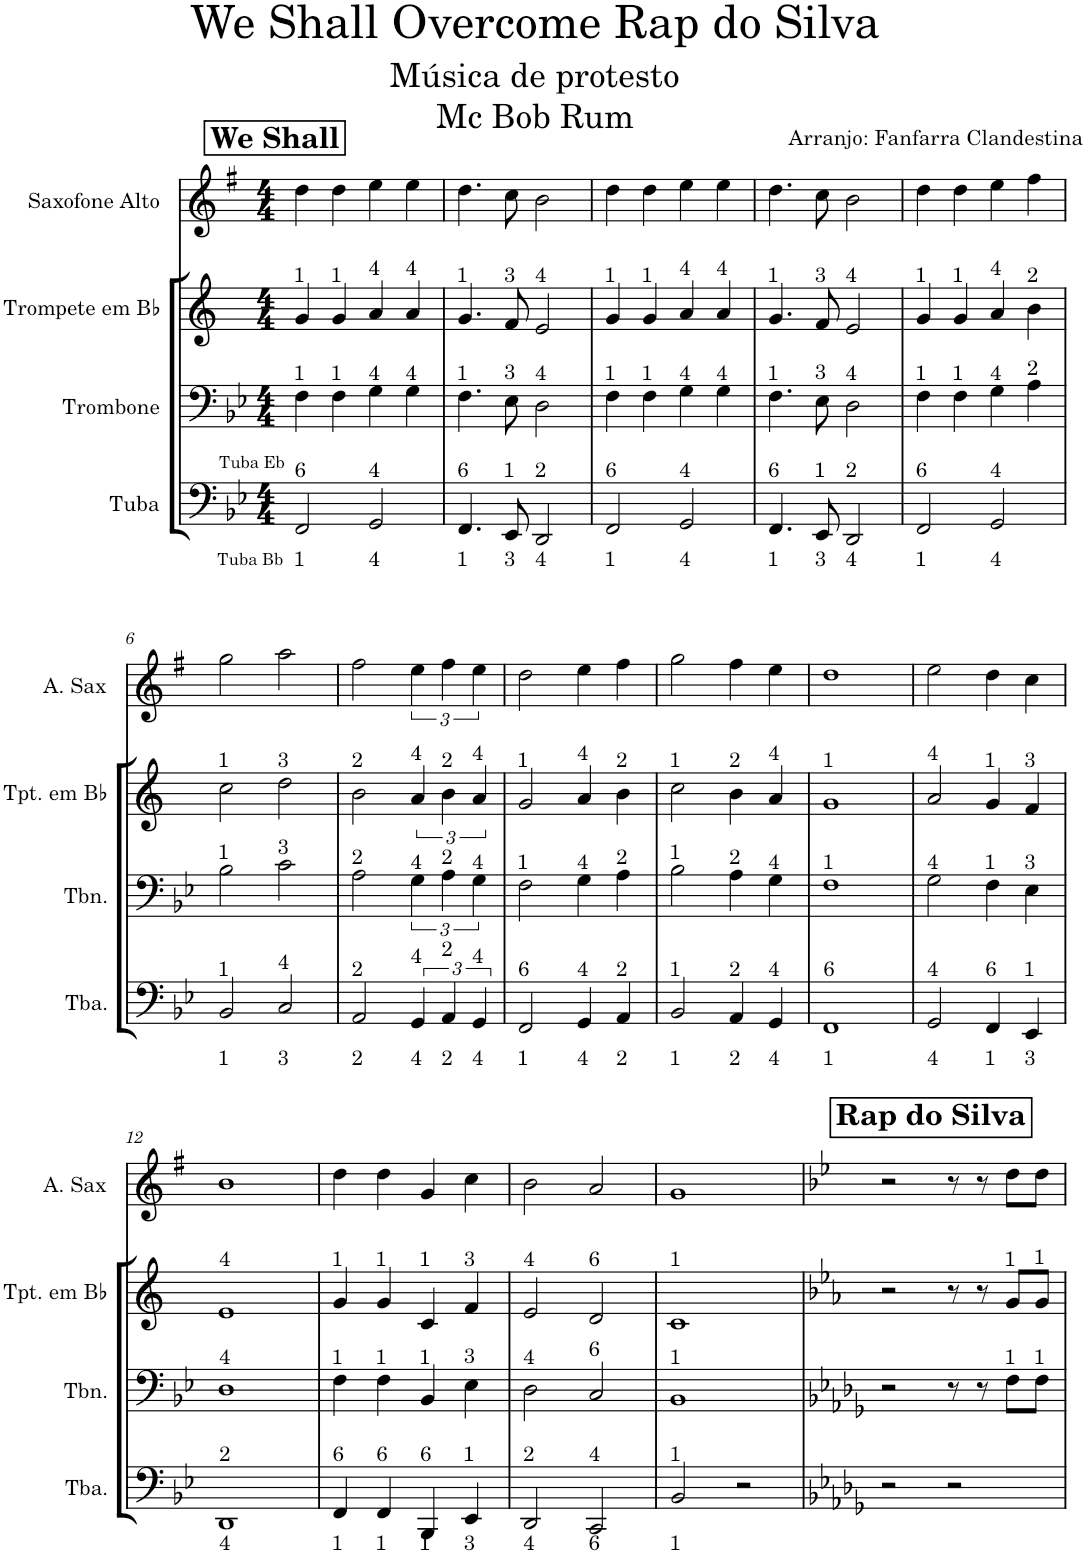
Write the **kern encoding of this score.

**kern	**kern	**kern	**kern
*part4	*part3	*part2	*part1
*staff4	*staff3	*staff2	*staff1
*I"Tuba	*I"Trombone	*I"Trompete em Bb	*I"Saxofone Alto
*I'Tba.	*I'Tbn.	*I'Tpt. em Bb	*
*clefF4	*clefF4	*clefG2	*clefG2
*	*	*Trd1c2	*Trd5c9
*k[b-e-]	*k[b-e-]	*k[]	*k[f#]
*M4/4	*M4/4	*M4/4	*M4/4
!!LO:REH:place=s1:a:B:cj:fs=14:t=We Shall
=1	=1	=1	=1
!	!	!LO:TX:a:t=1	!
!	!LO:TX:a:t=1	!	!
!LO:TX:b:t=1	!	!	!
!LO:TX:a:t=6	!	!	!
!LO:TX:b:t=Tuba Bb	!	!	!
!LO:TX:a:t=Tuba Eb	!	!	!
2FF/	4F\	4g/	4dd\
!	!	!LO:TX:a:t=1	!
!	!LO:TX:a:t=1	!	!
.	4F\	4g/	4dd\
!	!	!LO:TX:a:t=4	!
!	!LO:TX:a:t=4	!	!
!LO:TX:b:t=4	!	!	!
!LO:TX:a:t=4	!	!	!
2GG/	4G\	4a/	4ee\
!	!	!LO:TX:a:t=4	!
!	!LO:TX:a:t=4	!	!
.	4G\	4a/	4ee\
=2	=2	=2	=2
!	!	!LO:TX:a:t=1	!
!	!LO:TX:a:t=1	!	!
!LO:TX:b:t=1	!	!	!
!LO:TX:a:t=6	!	!	!
4.FF/	4.F\	4.g/	4.dd\
!	!	!LO:TX:a:t=3	!
!	!LO:TX:a:t=3	!	!
!LO:TX:b:t=3	!	!	!
!LO:TX:a:t=1	!	!	!
8EE-/	8E-\	8f/	8cc\
!	!	!LO:TX:a:t=4	!
!	!LO:TX:a:t=4	!	!
!LO:TX:b:t=4	!	!	!
!LO:TX:a:t=2	!	!	!
2DD/	2D\	2e/	2b\
=3	=3	=3	=3
!	!	!LO:TX:a:t=1	!
!	!LO:TX:a:t=1	!	!
!LO:TX:b:t=1	!	!	!
!LO:TX:a:t=6	!	!	!
2FF/	4F\	4g/	4dd\
!	!	!LO:TX:a:t=1	!
!	!LO:TX:a:t=1	!	!
.	4F\	4g/	4dd\
!	!	!LO:TX:a:t=4	!
!	!LO:TX:a:t=4	!	!
!LO:TX:b:t=4	!	!	!
!LO:TX:a:t=4	!	!	!
2GG/	4G\	4a/	4ee\
!	!	!LO:TX:a:t=4	!
!	!LO:TX:a:t=4	!	!
.	4G\	4a/	4ee\
=4	=4	=4	=4
!	!	!LO:TX:a:t=1	!
!	!LO:TX:a:t=1	!	!
!LO:TX:b:t=1	!	!	!
!LO:TX:a:t=6	!	!	!
4.FF/	4.F\	4.g/	4.dd\
!	!	!LO:TX:a:t=3	!
!	!LO:TX:a:t=3	!	!
!LO:TX:b:t=3	!	!	!
!LO:TX:a:t=1	!	!	!
8EE-/	8E-\	8f/	8cc\
!	!	!LO:TX:a:t=4	!
!	!LO:TX:a:t=4	!	!
!LO:TX:b:t=4	!	!	!
!LO:TX:a:t=2	!	!	!
2DD/	2D\	2e/	2b\
=5	=5	=5	=5
!	!	!LO:TX:a:t=1	!
!	!LO:TX:a:t=1	!	!
!LO:TX:b:t=1	!	!	!
!LO:TX:a:t=6	!	!	!
2FF/	4F\	4g/	4dd\
!	!	!LO:TX:a:t=1	!
!	!LO:TX:a:t=1	!	!
.	4F\	4g/	4dd\
!	!	!LO:TX:a:t=4	!
!	!LO:TX:a:t=4	!	!
!LO:TX:b:t=4	!	!	!
!LO:TX:a:t=4	!	!	!
2GG/	4G\	4a/	4ee\
!	!	!LO:TX:a:t=2	!
!	!LO:TX:a:t=2	!	!
.	4A\	4b\	4ff#\
!!LO:LB:g=z
=6	=6	=6	=6
!	!	!LO:TX:a:t=1	!
!	!LO:TX:a:t=1	!	!
!LO:TX:b:t=1	!	!	!
!LO:TX:a:t=1	!	!	!
2BB-/	2B-\	2cc\	2gg\
!	!	!LO:TX:a:t=3	!
!	!LO:TX:a:t=3	!	!
!LO:TX:b:t=3	!	!	!
!LO:TX:a:t=4	!	!	!
2C/	2c\	2dd\	2aa\
=7	=7	=7	=7
!	!	!LO:TX:a:t=2	!
!	!LO:TX:a:t=2	!	!
!LO:TX:b:t=2	!	!	!
!LO:TX:a:t=2	!	!	!
2AA/	2A\	2b\	2ff#\
!	!	!LO:TX:a:t=4	!
!	!LO:TX:a:t=4	!	!
!LO:TX:b:t=4	!	!	!
!LO:TX:a:t=4	!	!	!
6GG/	6G\	6a/	6ee\
!	!	!LO:TX:a:t=2	!
!	!LO:TX:a:t=2	!	!
!LO:TX:b:t=2	!	!	!
!LO:TX:a:t=2	!	!	!
6AA/	6A\	6b\	6ff#\
!	!	!LO:TX:a:t=4	!
!	!LO:TX:a:t=4	!	!
!LO:TX:b:t=4	!	!	!
!LO:TX:a:t=4	!	!	!
6GG/	6G\	6a/	6ee\
=8	=8	=8	=8
!	!	!LO:TX:a:t=1	!
!	!LO:TX:a:t=1	!	!
!LO:TX:b:t=1	!	!	!
!LO:TX:a:t=6	!	!	!
2FF/	2F\	2g/	2dd\
!	!	!LO:TX:a:t=4	!
!	!LO:TX:a:t=4	!	!
!LO:TX:b:t=4	!	!	!
!LO:TX:a:t=4	!	!	!
4GG/	4G\	4a/	4ee\
!	!	!LO:TX:a:t=2	!
!	!LO:TX:a:t=2	!	!
!LO:TX:b:t=2	!	!	!
!LO:TX:a:t=2	!	!	!
4AA/	4A\	4b\	4ff#\
=9	=9	=9	=9
!	!	!LO:TX:a:t=1	!
!	!LO:TX:a:t=1	!	!
!LO:TX:b:t=1	!	!	!
!LO:TX:a:t=1	!	!	!
2BB-/	2B-\	2cc\	2gg\
!	!	!LO:TX:a:t=2	!
!	!LO:TX:a:t=2	!	!
!LO:TX:b:t=2	!	!	!
!LO:TX:a:t=2	!	!	!
4AA/	4A\	4b\	4ff#\
!	!	!LO:TX:a:t=4	!
!	!LO:TX:a:t=4	!	!
!LO:TX:b:t=4	!	!	!
!LO:TX:a:t=4	!	!	!
4GG/	4G\	4a/	4ee\
=10	=10	=10	=10
!	!	!LO:TX:a:t=1	!
!	!LO:TX:a:t=1	!	!
!LO:TX:b:t=1	!	!	!
!LO:TX:a:t=6	!	!	!
1FF	1F	1g	1dd
=11	=11	=11	=11
!	!	!LO:TX:a:t=4	!
!	!LO:TX:a:t=4	!	!
!LO:TX:b:t=4	!	!	!
!LO:TX:a:t=4	!	!	!
2GG/	2G\	2a/	2ee\
!	!	!LO:TX:a:t=1	!
!	!LO:TX:a:t=1	!	!
!LO:TX:b:t=1	!	!	!
!LO:TX:a:t=6	!	!	!
4FF/	4F\	4g/	4dd\
!	!	!LO:TX:a:t=3	!
!	!LO:TX:a:t=3	!	!
!LO:TX:b:t=3	!	!	!
!LO:TX:a:t=1	!	!	!
4EE-/	4E-\	4f/	4cc\
!!LO:LB:g=z
=12	=12	=12	=12
!	!	!LO:TX:a:t=4	!
!	!LO:TX:a:t=4	!	!
!LO:TX:b:t=4	!	!	!
!LO:TX:a:t=2	!	!	!
1DD	1D	1e	1b
=13	=13	=13	=13
!	!	!LO:TX:a:t=1	!
!	!LO:TX:a:t=1	!	!
!LO:TX:b:t=1	!	!	!
!LO:TX:a:t=6	!	!	!
4FF/	4F\	4g/	4dd\
!	!	!LO:TX:a:t=1	!
!	!LO:TX:a:t=1	!	!
!LO:TX:b:t=1	!	!	!
!LO:TX:a:t=6	!	!	!
4FF/	4F\	4g/	4dd\
!	!	!LO:TX:a:t=1	!
!	!LO:TX:a:t=1	!	!
!LO:TX:b:t=1	!	!	!
!LO:TX:a:t=6	!	!	!
4BBB-/	4BB-/	4c/	4g/
!	!	!LO:TX:a:t=3	!
!	!LO:TX:a:t=3	!	!
!LO:TX:b:t=3	!	!	!
!LO:TX:a:t=1	!	!	!
4EE-/	4E-\	4f/	4cc\
=14	=14	=14	=14
!	!	!LO:TX:a:t=4	!
!	!LO:TX:a:t=4	!	!
!LO:TX:b:t=4	!	!	!
!LO:TX:a:t=2	!	!	!
2DD/	2D\	2e/	2b\
!	!	!LO:TX:a:t=6	!
!	!LO:TX:a:t=6	!	!
!LO:TX:b:t=6	!	!	!
!LO:TX:a:t=4	!	!	!
2CC/	2C/	2d/	2a/
=15	=15	=15	=15
!	!	!LO:TX:a:t=1	!
!	!LO:TX:a:t=1	!	!
!LO:TX:b:t=1	!	!	!
!LO:TX:a:t=1	!	!	!
2BB-/	1BB-	1c	1g
2r	.	.	.
!!LO:REH:place=s1:a:B:cj:fs=14:t=Rap do Silva:qo=3
=16	=16	=16	=16
*k[b-e-a-d-g-]	*k[b-e-a-d-g-]	*k[b-e-a-]	*k[b-e-]
2r	2r	2r	2r
2r	8r	8r	8r
.	8r	8r	8r
!	!	!LO:TX:a:t=1	!
!	!LO:TX:a:t=1	!	!
.	8F\L	8g/L	8dd\L
!	!	!LO:TX:a:t=1	!
!	!LO:TX:a:t=1	!	!
.	8F\J	8g/J	8dd\J
=	=	=	=
*-	*-	*-	*-
